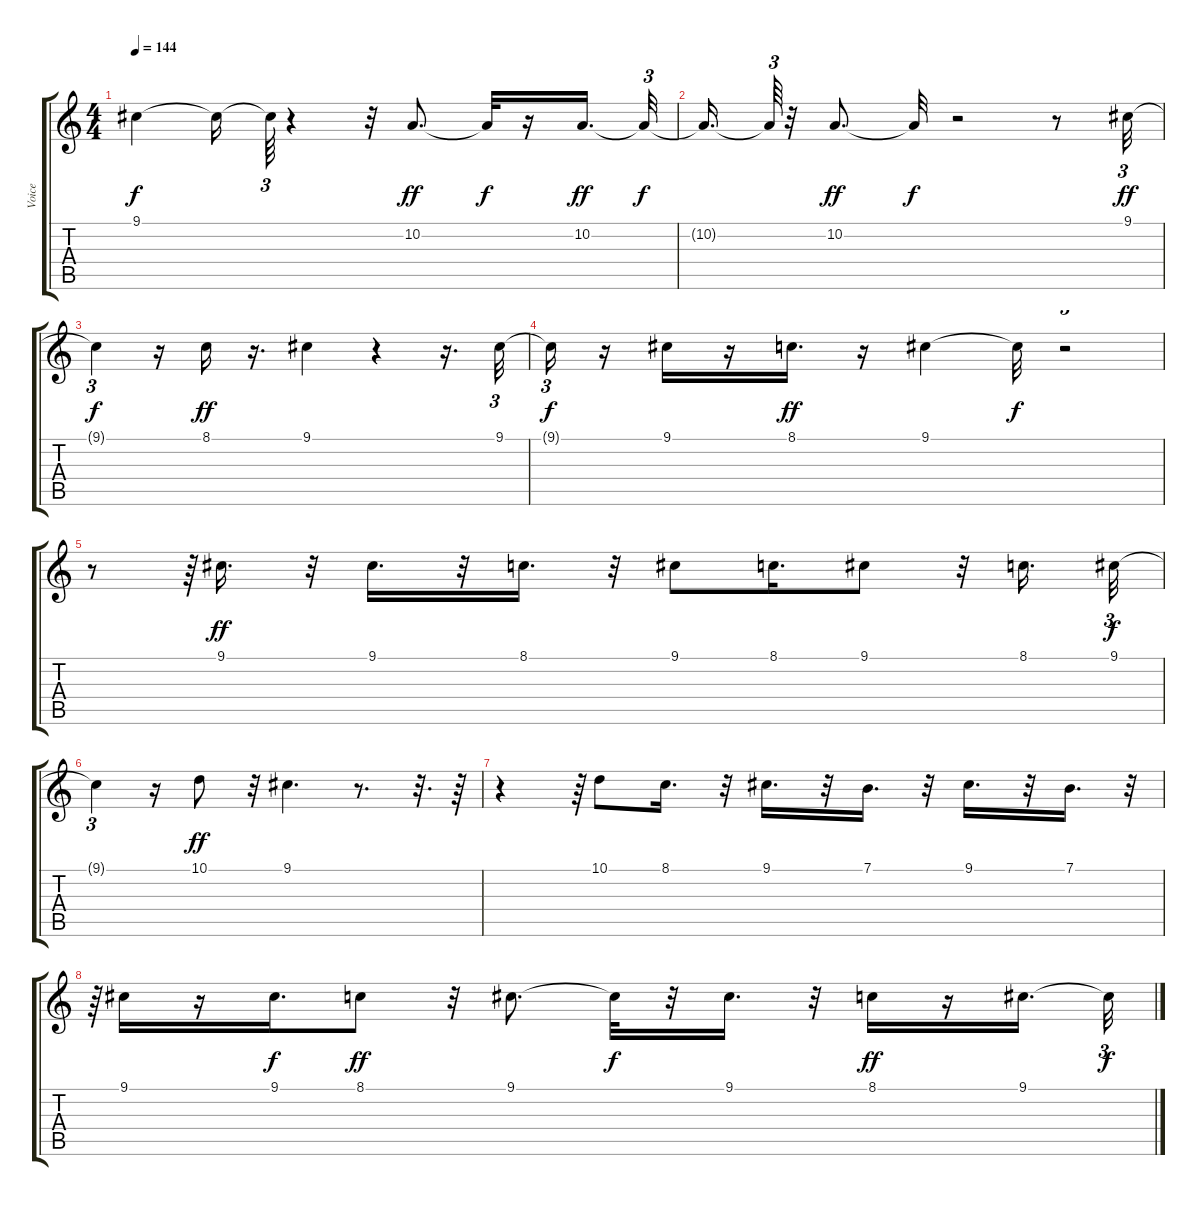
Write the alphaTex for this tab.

\track ("Voice" "Voice") {instrument flute}
\staff {score tabs}
\tuning (E4 B3 G3 D3 A2 E2) {hide}
\ts (4 4)
\tempo 144
\clef g2
\ks c
9.1{t}.4{dy f} 9.1{t}.16 9.1{t}.64{tu (3 2)} r.4 r.32 10.2.8{d dy ff} 10.2{t}.32{dy f} r.16 10.2.16{d dy ff} 10.2{t}.32{tu (3 2) dy f} |
10.2{t}.16{d} 10.2{t}.64{tu (3 2)} r.32 10.2.8{d dy ff} 10.2{t}.32{dy f} r.2 r.8 9.1.32{tu (3 2) dy ff} |
9.1{t}.4{tu (3 2) dy f} r.16 8.1.16{dy ff} r.16{d} 9.1.4 r.4 r.16{d} 9.1.32{tu (3 2)} |
9.1{t}.16{tu (3 2) dy f} r.16 9.1.16 r.16 8.1.16{d dy ff} r.16 9.1.4 9.1{t}.32{dy f} r.2{tu (3 2)} |
r.8 r.64{tu (3 2)} 9.1.16{d dy ff} r.32 9.1.16{d} r.32 8.1.16{d} r.32 9.1.8 8.1.16{d} 9.1.8 r.32 8.1.16{d} 9.1.32{tu (3 2) dy f} |
9.1{t}.4{tu (3 2)} r.16 10.1.8{dy ff} r.32 9.1.4{d} r.8{d} r.32{d} r.64 |
r.4 r.64{tu (3 2)} 10.1.8 8.1.16{d} r.32 9.1.16{d} r.32 7.1.16{d} r.32 9.1.16{d} r.32 7.1.16{d} r.32{tu (3 2)} |
r.64{tu (3 2)} 9.1.16 r.16 9.1.16{d dy f} 8.1.8{dy ff} r.32 9.1.8{d} 9.1{t}.32{dy f} r.32 9.1.16{d} r.32 8.1.16{dy ff} r.16 9.1.16{d} 9.1{t}.32{tu (3 2) dy f}
